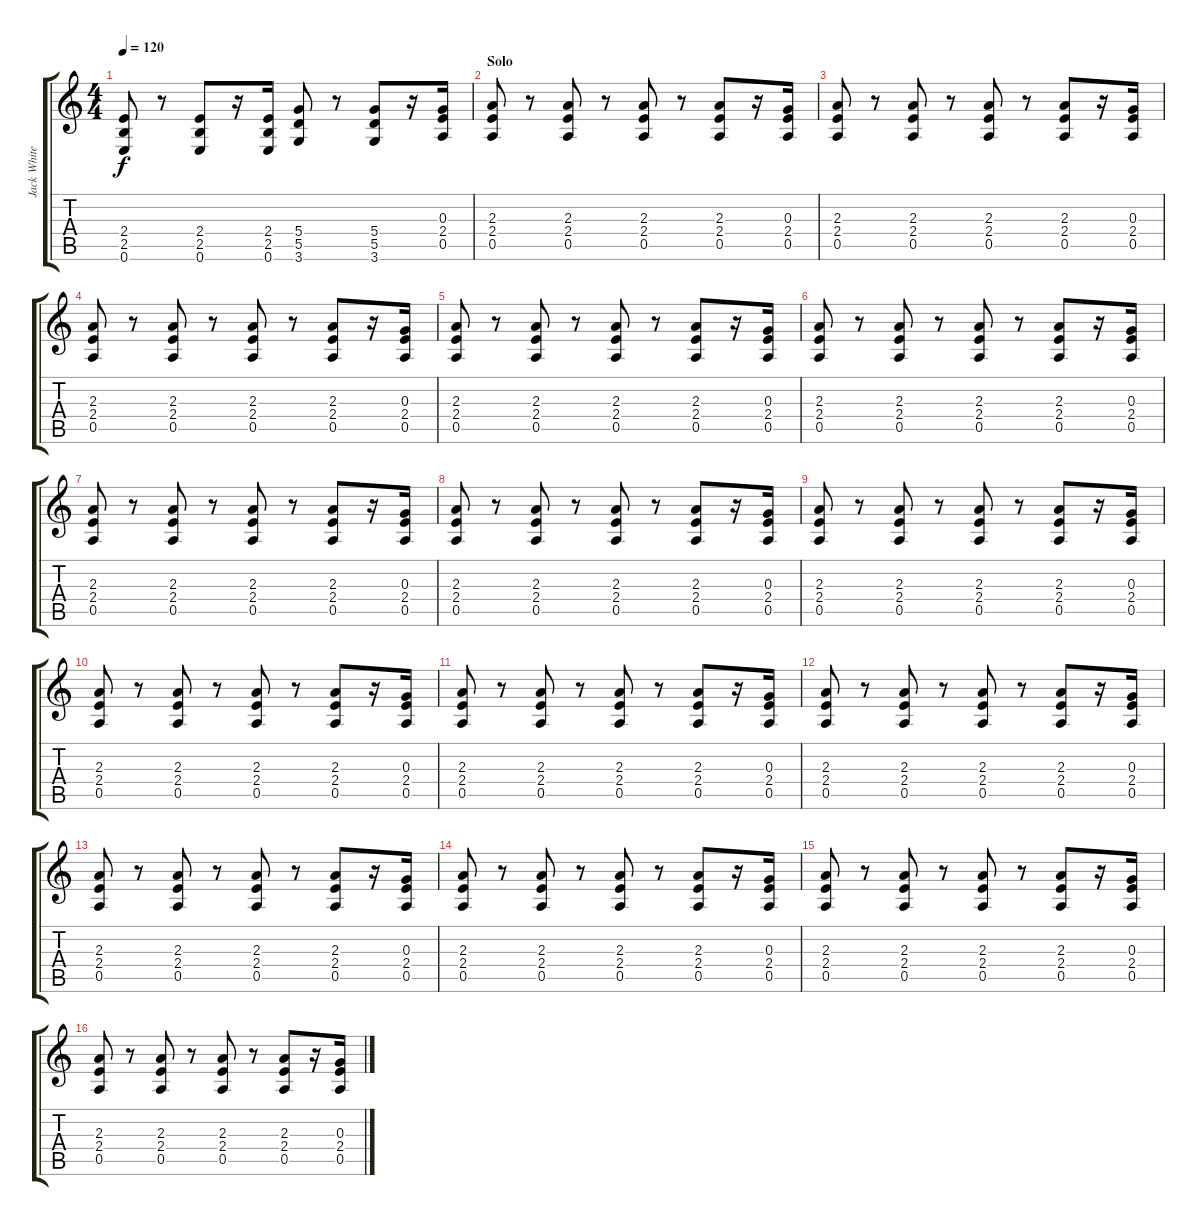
\track ("Jack White" "Jack White") {instrument acousticguitarsteel}
\staff {score tabs}
\tuning (E4 B3 G3 D3 A2 E2) {hide}
\ts (4 4)
\tempo 120
\clef g2
\ks c
(2.4 2.5 0.6).8{dy f} r.8 (2.4 2.5 0.6).8 r.16 (2.4 2.5 0.6).16 (5.4 5.5 3.6).8 r.8 (5.4 5.5 3.6).8 r.16 (0.3 2.4 0.5).16 |
\section ("" "Solo")
(2.3 2.4 0.5).8 r.8 (2.3 2.4 0.5).8 r.8 (2.3 2.4 0.5).8 r.8 (2.3 2.4 0.5).8 r.16 (0.3 2.4 0.5).16 |
(2.3 2.4 0.5).8 r.8 (2.3 2.4 0.5).8 r.8 (2.3 2.4 0.5).8 r.8 (2.3 2.4 0.5).8 r.16 (0.3 2.4 0.5).16 |
(2.3 2.4 0.5).8 r.8 (2.3 2.4 0.5).8 r.8 (2.3 2.4 0.5).8 r.8 (2.3 2.4 0.5).8 r.16 (0.3 2.4 0.5).16 |
(2.3 2.4 0.5).8 r.8 (2.3 2.4 0.5).8 r.8 (2.3 2.4 0.5).8 r.8 (2.3 2.4 0.5).8 r.16 (0.3 2.4 0.5).16 |
(2.3 2.4 0.5).8 r.8 (2.3 2.4 0.5).8 r.8 (2.3 2.4 0.5).8 r.8 (2.3 2.4 0.5).8 r.16 (0.3 2.4 0.5).16 |
(2.3 2.4 0.5).8 r.8 (2.3 2.4 0.5).8 r.8 (2.3 2.4 0.5).8 r.8 (2.3 2.4 0.5).8 r.16 (0.3 2.4 0.5).16 |
(2.3 2.4 0.5).8 r.8 (2.3 2.4 0.5).8 r.8 (2.3 2.4 0.5).8 r.8 (2.3 2.4 0.5).8 r.16 (0.3 2.4 0.5).16 |
(2.3 2.4 0.5).8 r.8 (2.3 2.4 0.5).8 r.8 (2.3 2.4 0.5).8 r.8 (2.3 2.4 0.5).8 r.16 (0.3 2.4 0.5).16 |
(2.3 2.4 0.5).8 r.8 (2.3 2.4 0.5).8 r.8 (2.3 2.4 0.5).8 r.8 (2.3 2.4 0.5).8 r.16 (0.3 2.4 0.5).16 |
(2.3 2.4 0.5).8 r.8 (2.3 2.4 0.5).8 r.8 (2.3 2.4 0.5).8 r.8 (2.3 2.4 0.5).8 r.16 (0.3 2.4 0.5).16 |
(2.3 2.4 0.5).8 r.8 (2.3 2.4 0.5).8 r.8 (2.3 2.4 0.5).8 r.8 (2.3 2.4 0.5).8 r.16 (0.3 2.4 0.5).16 |
(2.3 2.4 0.5).8 r.8 (2.3 2.4 0.5).8 r.8 (2.3 2.4 0.5).8 r.8 (2.3 2.4 0.5).8 r.16 (0.3 2.4 0.5).16 |
(2.3 2.4 0.5).8 r.8 (2.3 2.4 0.5).8 r.8 (2.3 2.4 0.5).8 r.8 (2.3 2.4 0.5).8 r.16 (0.3 2.4 0.5).16 |
(2.3 2.4 0.5).8 r.8 (2.3 2.4 0.5).8 r.8 (2.3 2.4 0.5).8 r.8 (2.3 2.4 0.5).8 r.16 (0.3 2.4 0.5).16 |
(2.3 2.4 0.5).8 r.8 (2.3 2.4 0.5).8 r.8 (2.3 2.4 0.5).8 r.8 (2.3 2.4 0.5).8 r.16 (0.3 2.4 0.5).16
